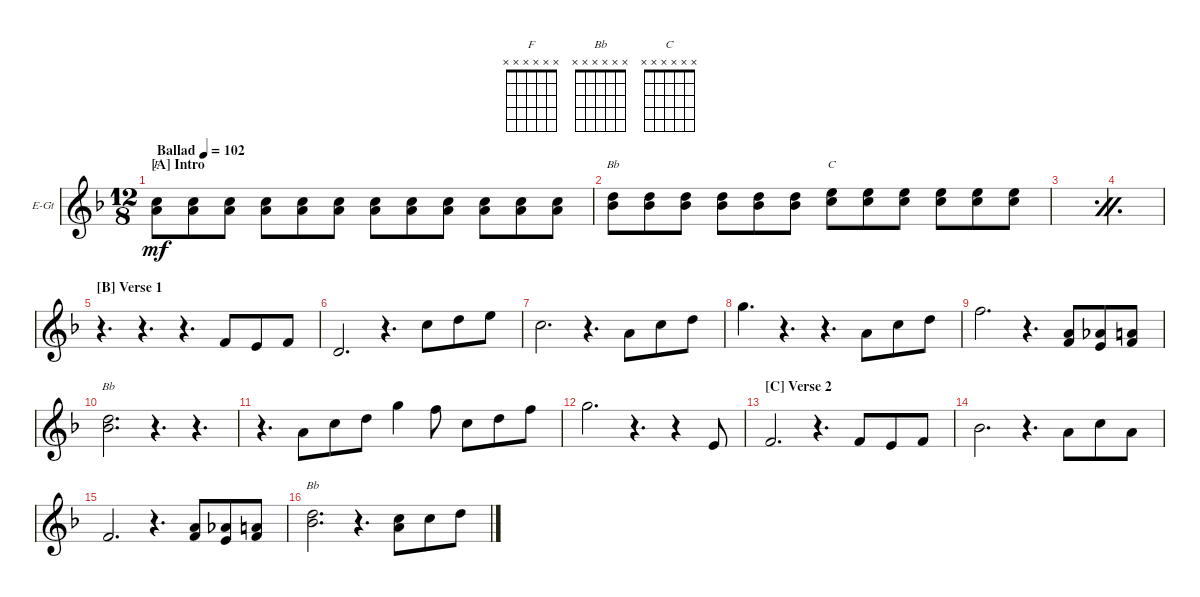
\defaultSystemsLayout 4
\bracketExtendMode groupsimilarinstruments
\firstSystemTrackNameOrientation horizontal
\otherSystemsTrackNameOrientation horizontal
\track ("Electric Guitar" "E-Gt") {instrument electricguitarclean}
\staff {score}
\tuning (E4 B3 G3 D3 A2 E2)
\chord ("F" x x x x x x)
\chord ("Bb" x x x x x x)
\chord ("C" x x x x x x)
\ts (12 8)
\section ("A" "Intro")
\tempo (102 "Ballad")
\clef g2
\ks f
(1.2 2.3).8{ch "F" dy mf instrument electricguitarclean} (1.2 2.3).8 (1.2 2.3).8 (1.2 2.3).8 (1.2 2.3).8 (1.2 2.3).8 (1.2 2.3).8 (1.2 2.3).8 (1.2 2.3).8 (1.2 2.3).8 (1.2 2.3).8 (1.2 2.3).8 |
(3.2 3.3).8{ch "Bb"} (3.2 3.3).8 (3.2 3.3).8 (3.2 3.3).8 (3.2 3.3).8 (3.2 3.3).8 (5.2 5.3).8{ch "C"} (5.2 5.3).8 (5.2 5.3).8 (5.2 5.3).8 (5.2 5.3).8 (5.2 5.3).8 |
\simile firstofdouble
|
\simile secondofdouble
|
\section ("B" "Verse 1")
\simile none
r.4{d} r.4{d} r.4{d} 3.4.8 2.4.8 3.4.8 |
0.4.2{d} r.4{d} 1.2.8 3.2.8 5.2.8 |
1.2.2{d} r.4{d} 2.3.8 1.2.8 3.2.8 |
3.1.4{d} r.4{d} r.4{d} 2.3.8 1.2.8 3.2.8 |
1.1.2{d} r.4{d} (3.4 2.3).8 (2.4 1.3).8 (3.4 2.3).8 |
(3.3 3.2).2{d ch "Bb"} r.4{d} r.4{d} |
r.4{d} 2.3.8 1.2.8 3.2.8 3.1.4 1.1.8 1.2.8 3.2.8 1.1.8 |
3.1.2{d} r.4{d} r.4 2.4.8 |
\section ("C" "Verse 2")
3.4.2{d} r.4{d} 3.4.8 2.4.8 3.4.8 |
3.3.2{d} r.4{d} 2.3.8 1.2.8 2.3.8 |
3.4.2{d} r.4{d} (3.4 2.3).8 (2.4 1.3).8 (3.4 2.3).8 |
(3.3 3.2).2{d ch "Bb"} r.4{d} (2.3 1.2).8 1.2.8 3.2.8
